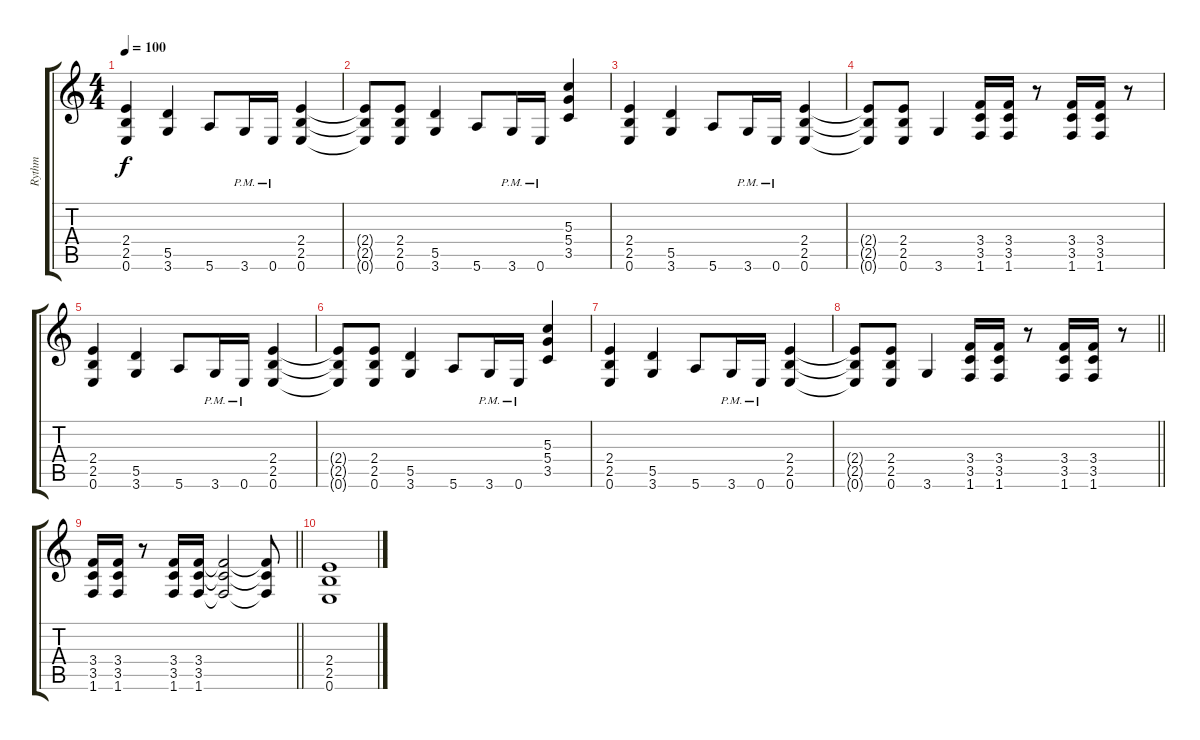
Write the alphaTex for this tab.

\track ("Rythm" "Rythm") {instrument distortionguitar}
\staff {score tabs}
\tuning (E4 B3 G3 D3 A2 E2) {hide}
\ts (4 4)
\tempo 100
\clef g2
\ks c
(2.4 2.5 0.6).4{dy f} (5.5 3.6).4 5.6.8 3.6{pm}.16 0.6{pm}.16 (2.4 2.5 0.6).4 |
(2.4{t} 2.5{t} 0.6{t}).8 (2.4 2.5 0.6).8 (5.5 3.6).4 5.6.8 3.6{pm}.16 0.6{pm}.16 (5.3 5.4 3.5).4 |
(2.4 2.5 0.6).4 (5.5 3.6).4 5.6.8 3.6{pm}.16 0.6{pm}.16 (2.4 2.5 0.6).4 |
(2.4{t} 2.5{t} 0.6{t}).8 (2.4 2.5 0.6).8 3.6.4 (3.4 3.5 1.6).16 (3.4 3.5 1.6).16 r.8 (3.4 3.5 1.6).16 (3.4 3.5 1.6).16 r.8 |
(2.4 2.5 0.6).4 (5.5 3.6).4 5.6.8 3.6{pm}.16 0.6{pm}.16 (2.4 2.5 0.6).4 |
(2.4{t} 2.5{t} 0.6{t}).8 (2.4 2.5 0.6).8 (5.5 3.6).4 5.6.8 3.6{pm}.16 0.6{pm}.16 (5.3 5.4 3.5).4 |
(2.4 2.5 0.6).4 (5.5 3.6).4 5.6.8 3.6{pm}.16 0.6{pm}.16 (2.4 2.5 0.6).4 |
\barLineRight lightlight
(2.4{t} 2.5{t} 0.6{t}).8 (2.4 2.5 0.6).8 3.6.4 (3.4 3.5 1.6).16 (3.4 3.5 1.6).16 r.8 (3.4 3.5 1.6).16 (3.4 3.5 1.6).16 r.8 |
\barLineRight lightlight
(3.4 3.5 1.6).16 (3.4 3.5 1.6).16 r.8 (3.4 3.5 1.6).16 (3.4 3.5 1.6).16 (3.4{t} 3.5{t} 1.6{t}).2 (3.4{t} 3.5{t} 1.6{t}).8 |
(2.4 2.5 0.6).1
